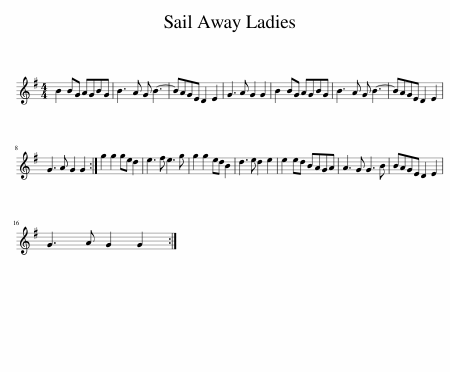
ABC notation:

X:1
L:1/8
M:4/4
I:linebreak $
K:G
V:1 treble
V:1
 B2 BG AGBG | B3 A G B3- | BAGE D2 E2 | G3 A G2 G2 | B2 BG AGBG | %5
 B3 A G B3- | BAGE D2 E2 |$ G3 A G2 G2 :| g2 g2 ge d2 | e3 f e3 g | %10
 g2 g2 ed B2 | d3 e d2 e2 | e2 ed BAGA | A3 G G3 B | BAGE D2 E2 |$ %15
 G3 A G2 G2 :| %16
